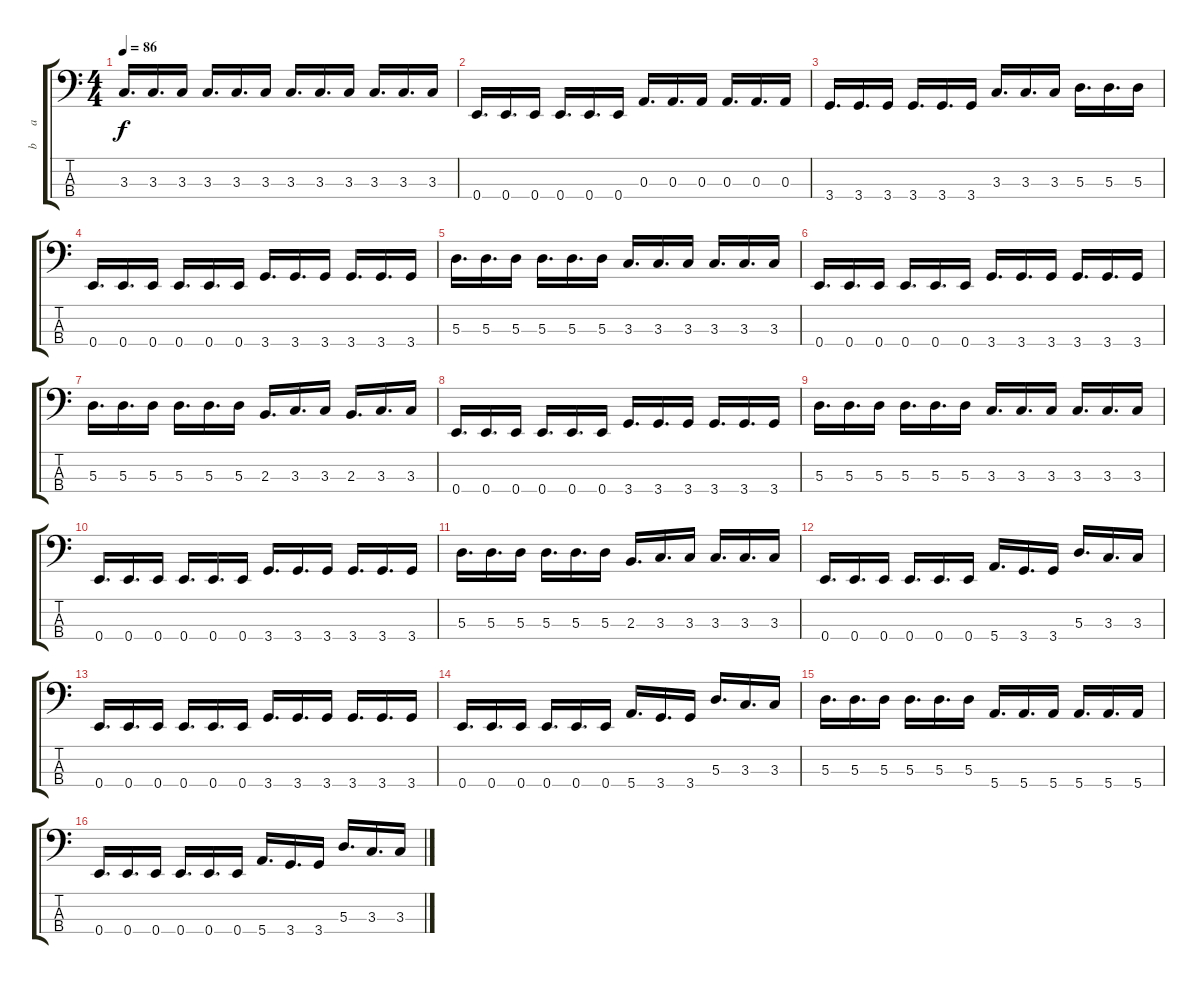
\track ("b      a       s      s" "b      a  ") {instrument electricbassfinger}
\staff {score tabs}
\tuning (G2 D2 A1 E1) {hide}
\ts (4 4)
\tempo 86
\clef f4
\ks c
3.3.16{d dy f} 3.3.16{d} 3.3.16 3.3.16{d} 3.3.16{d} 3.3.16 3.3.16{d} 3.3.16{d} 3.3.16 3.3.16{d} 3.3.16{d} 3.3.16 |
0.4.16{d} 0.4.16{d} 0.4.16 0.4.16{d} 0.4.16{d} 0.4.16 0.3.16{d} 0.3.16{d} 0.3.16 0.3.16{d} 0.3.16{d} 0.3.16 |
3.4.16{d} 3.4.16{d} 3.4.16 3.4.16{d} 3.4.16{d} 3.4.16 3.3.16{d} 3.3.16{d} 3.3.16 5.3.16{d} 5.3.16{d} 5.3.16 |
0.4.16{d} 0.4.16{d} 0.4.16 0.4.16{d} 0.4.16{d} 0.4.16 3.4.16{d} 3.4.16{d} 3.4.16 3.4.16{d} 3.4.16{d} 3.4.16 |
5.3.16{d} 5.3.16{d} 5.3.16 5.3.16{d} 5.3.16{d} 5.3.16 3.3.16{d} 3.3.16{d} 3.3.16 3.3.16{d} 3.3.16{d} 3.3.16 |
0.4.16{d} 0.4.16{d} 0.4.16 0.4.16{d} 0.4.16{d} 0.4.16 3.4.16{d} 3.4.16{d} 3.4.16 3.4.16{d} 3.4.16{d} 3.4.16 |
5.3.16{d} 5.3.16{d} 5.3.16 5.3.16{d} 5.3.16{d} 5.3.16 2.3.16{d} 3.3.16{d} 3.3.16 2.3.16{d} 3.3.16{d} 3.3.16 |
0.4.16{d} 0.4.16{d} 0.4.16 0.4.16{d} 0.4.16{d} 0.4.16 3.4.16{d} 3.4.16{d} 3.4.16 3.4.16{d} 3.4.16{d} 3.4.16 |
5.3.16{d} 5.3.16{d} 5.3.16 5.3.16{d} 5.3.16{d} 5.3.16 3.3.16{d} 3.3.16{d} 3.3.16 3.3.16{d} 3.3.16{d} 3.3.16 |
0.4.16{d} 0.4.16{d} 0.4.16 0.4.16{d} 0.4.16{d} 0.4.16 3.4.16{d} 3.4.16{d} 3.4.16 3.4.16{d} 3.4.16{d} 3.4.16 |
5.3.16{d} 5.3.16{d} 5.3.16 5.3.16{d} 5.3.16{d} 5.3.16 2.3.16{d} 3.3.16{d} 3.3.16 3.3.16{d} 3.3.16{d} 3.3.16 |
0.4.16{d} 0.4.16{d} 0.4.16 0.4.16{d} 0.4.16{d} 0.4.16 5.4.16{d} 3.4.16{d} 3.4.16 5.3.16{d} 3.3.16{d} 3.3.16 |
0.4.16{d} 0.4.16{d} 0.4.16 0.4.16{d} 0.4.16{d} 0.4.16 3.4.16{d} 3.4.16{d} 3.4.16 3.4.16{d} 3.4.16{d} 3.4.16 |
0.4.16{d} 0.4.16{d} 0.4.16 0.4.16{d} 0.4.16{d} 0.4.16 5.4.16{d} 3.4.16{d} 3.4.16 5.3.16{d} 3.3.16{d} 3.3.16 |
5.3.16{d} 5.3.16{d} 5.3.16 5.3.16{d} 5.3.16{d} 5.3.16 5.4.16{d} 5.4.16{d} 5.4.16 5.4.16{d} 5.4.16{d} 5.4.16 |
0.4.16{d} 0.4.16{d} 0.4.16 0.4.16{d} 0.4.16{d} 0.4.16 5.4.16{d} 3.4.16{d} 3.4.16 5.3.16{d} 3.3.16{d} 3.3.16
